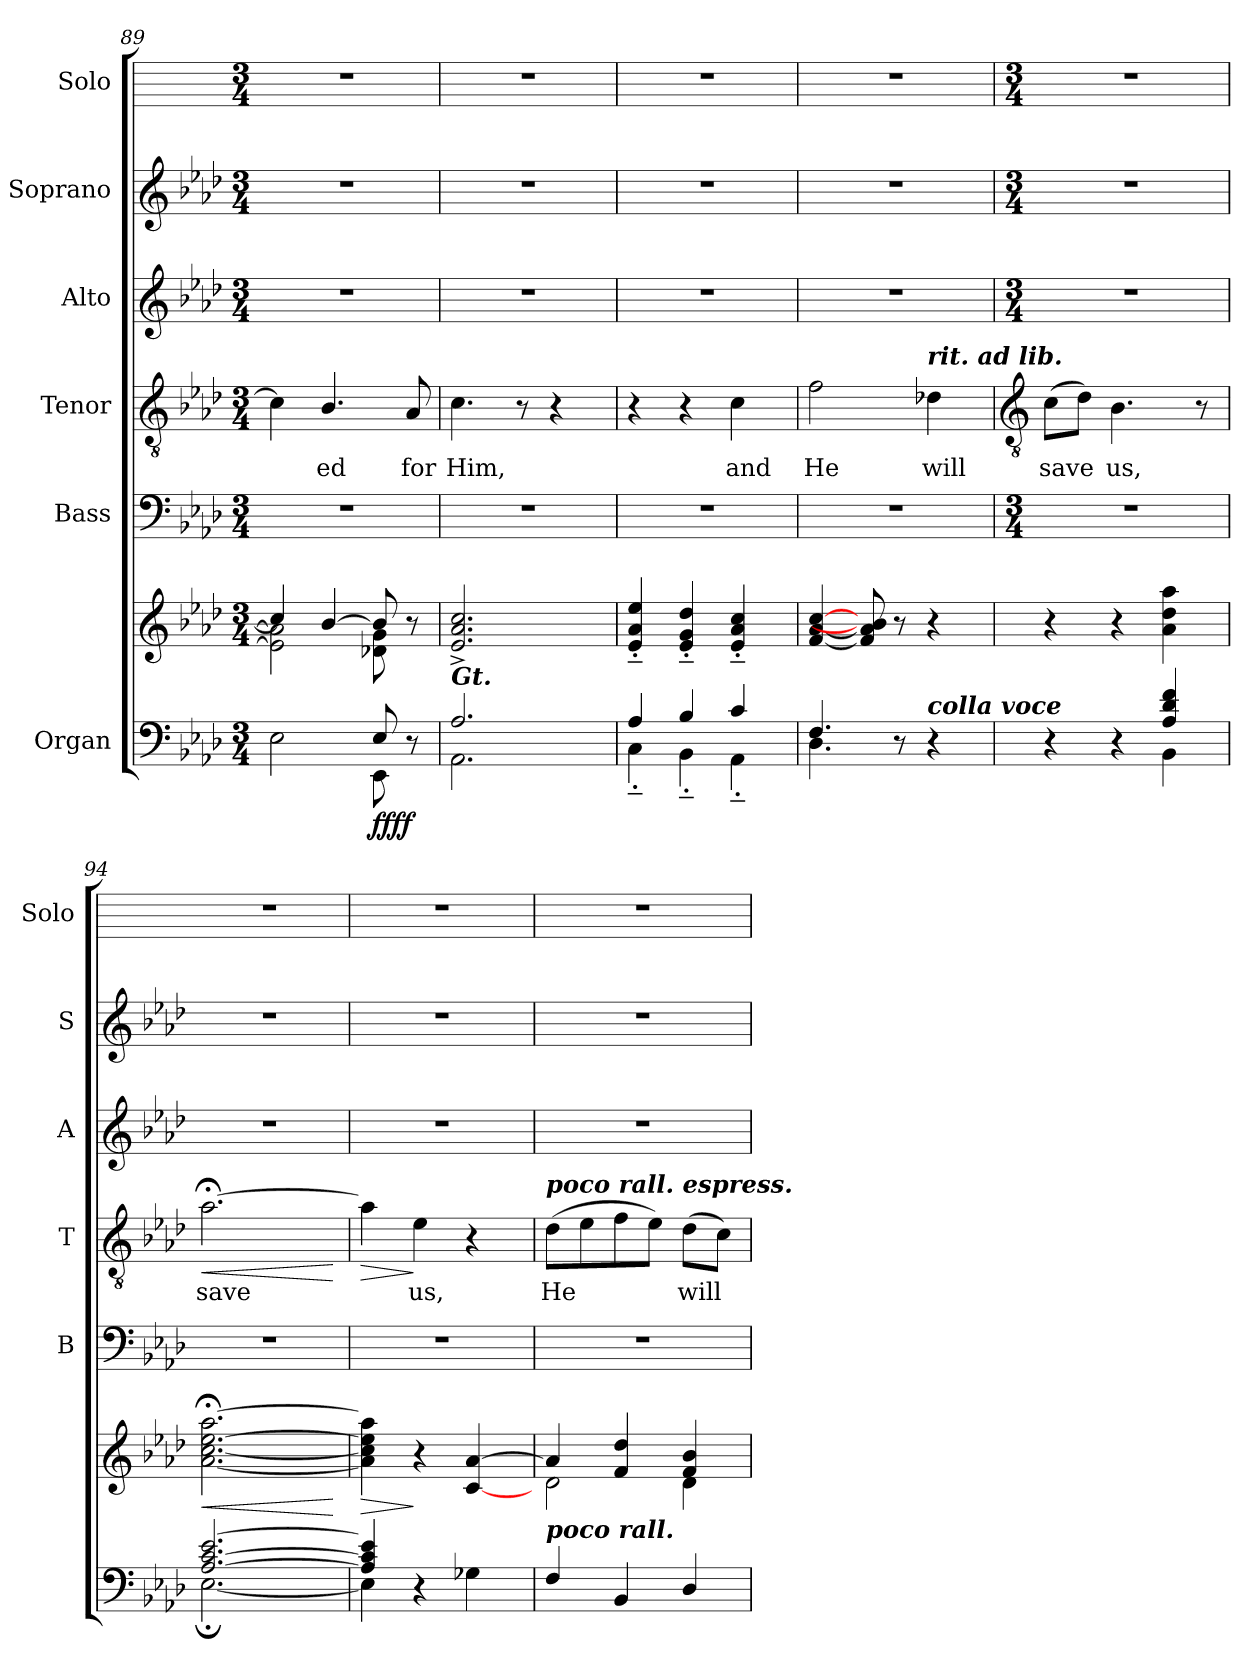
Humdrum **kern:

**kern	**kern	**dynam	**kern	**kern	**text	**dynam	**kern	**kern	**kern
*part6	*part6	*part6	*part5	*part4	*part4	*part4	*part3	*part2	*part1
*staff7	*staff6	*staff6/7	*staff5	*staff4	*staff4	*staff4	*staff3	*staff2	*staff1
*I"Organ	*	*	*I"Bass	*I"Tenor	*	*	*I"Alto	*I"Soprano	*I"Solo
*	*	*	*I'B	*I'T	*	*	*I'A	*I'S	*I'Solo
*clefF4	*clefG2	*	*clefF4	*clefGv2	*	*	*clefG2	*clefG2	*
*k[b-e-a-d-]	*k[b-e-a-d-]	*	*k[b-e-a-d-]	*k[b-e-a-d-]	*	*	*k[b-e-a-d-]	*k[b-e-a-d-]	*
*A-:	*A-:	*	*A-:	*A-:	*	*	*A-:	*A-:	*
*M3/4	*M3/4	*	*M3/4	*M3/4	*	*	*M3/4	*M3/4	*M3/4
=89	=89	=89	=89	=89	=89	=89	=89	=89	=89
*^	*^	*	*	*	*	*	*	*	*
2ryy	2E-\	4cc/]	2e-\] 2a-\]	.	2.r	4c]	.	.	2.r	2.r	2.r
!	!	!	!	!	!	!	!LO:LY:b	!	!	!	!
.	.	[4b-/	.	.	.	4.B-/	ed	.	.	.	.
!	!	!	!	!LO:DY:b=2	!	!	!	!	!	!	!
!	!	!	!	!LO:DY:n=1:b=2	!	!	!	!	!	!	!
!	!	!	!	!LO:DY:n=2:b	!	!	!	!	!	!	!
!	!	!	!	!LO:DY:n=3:b	!	!	!	!	!	!	!
8E-/	8EE-\	8b-/]	8d-X\ 8g\	f f f f	.	.	.	.	.	.	.
!	!	!	!	!	!	!	!LO:LY:b	!	!	!	!
8ryy	8r	8r	8ryy	.	.	8A-	for	.	.	.	.
=90	=90	=90	=90	=90	=90	=90	=90	=90	=90	=90	=90
!LO:TX:a:Bi:t=Gt.	!	!	!	!	!	!	!	!	!	!	!
!	!	!	!	!	!	!	!LO:LY:b	!	!	!	!
2.A-/	2.AA-\	2.e-/^ 2.a-/^ 2.cc/^	2ryy	.	2.r	4.c	Him,	.	2.r	2.r	2.r
.	.	.	.	.	.	8r	.	.	.	.	.
.	.	.	8ryy	.	.	4r	.	.	.	.	.
.	.	.	8ryy	.	.	.	.	.	.	.	.
=91	=91	=91	=91	=91	=91	=91	=91	=91	=91	=91	=91
4A-/	4C'~\	4e-/'~ 4a-/'~ 4ee-/'~	2ryy	.	2.r	4r	.	.	2.r	2.r	2.r
4B-/	4BB-'~\	4e-/'~ 4g/'~ 4dd-/'~	.	.	.	4r	.	.	.	.	.
!	!	!	!	!	!	!	!LO:LY:b	!	!	!	!
4c/	4AA-'~\	4e-/'~ 4a-/'~ 4cc/'~	8ryy	.	.	4c	and	.	.	.	.
.	.	.	8ryy	.	.	.	.	.	.	.	.
=92	=92	=92	=92	=92	=92	=92	=92	=92	=92	=92	=92
!	!	!	!	!	!	!	!LO:LY:b	!	!	!	!
4.F/	4.D-\	[4f/ [4a-/ [4cc/	2ryy	.	2.r	2f	He	.	2.r	2.r	2.r
.	.	8f/] 8a-/] 8b-/]	.	.	.	.	.	.	.	.	.
4.ryy	8r	8r	.	.	.	.	.	.	.	.	.
!	!	!	!	!	!	!LO:TX:a:Bi:t=rit. ad lib.	!	!	!	!	!
!	!LO:TX:a:Bi:t=colla voce	!	!	!	!	!	!	!	!	!	!
!	!	!	!	!	!	!	!LO:LY:b	!	!	!	!
.	4r	4r	8ryy	.	.	4d-X	will	.	.	.	.
.	.	.	8ryy	.	.	.	.	.	.	.	.
!!LO:LB:g=z
=93	=93	=93	=93	=93	=93	=93	=93	=93	=93	=93	=93
*	*	*	*	*	*	*clefGv2	*	*	*	*	*
*	*	*	*	*	*M3/4	*	*	*	*M3/4	*M3/4	*M3/4
!	!	!	!	!	!	!	!LO:LY:b	!	!	!	!
2ryy	4r	4r	2ryy	.	2.r	(>8cL	save	.	2.r	2.r	2.r
.	.	.	.	.	.	8d-J)	.	.	.	.	.
!	!	!	!	!	!	!	!LO:LY:b	!	!	!	!
.	4r	4r	.	.	.	4.B-	us,	.	.	.	.
4A-/ 4d-/ 4f/	4BB-\	4a- 4dd- 4aa-	8ryy	.	.	.	.	.	.	.	.
.	.	.	8ryy	.	.	8r	.	.	.	.	.
=94	=94	=94	=94	=94	=94	=94	=94	=94	=94	=94	=94
!	!	!	!	!LO:HP:b	!	!	!LO:LY:b	!LO:HP:b	!	!	!
[2.A-/ [2.c/ [2.e-/	[2.E-;\	[2.a-;< [2.cc;< [2.ee-;< [2.aa-;<	2ryy	<	2.r	[2.a-;<	save	<	2.r	2.r	2.r
.	.	.	8ryy	.	.	.	.	.	.	.	.
.	.	.	8ryy	.	.	.	.	.	.	.	.
*v	*v	*	*	*	*	*	*	*	*	*	*
*	*v	*v	*	*	*	*	*	*	*	*
.	.	[	.	.	.	[	.	.	.
=95	=95	=95	=95	=95	=95	=95	=95	=95	=95
*^	*	*	*	*	*	*	*	*	*
!	!	!	!LO:HP:b	!	!	!	!LO:HP:b	!	!	!
*	*	*^	*	*	*	*	*	*	*	*
4A-/] 4c/] 4e-/]	4E-\]	4a-] 4cc] 4ee-] 4aa-]	2ryy	>	2.r	4a-]	.	>	2.r	2.r	2.r
!	!	!	!	!	!	!	!LO:LY:b	!	!	!	!
2ryy	4r	4r	.	]	.	4e-	us,	]	.	.	.
.	4G-X\	[4c [4a-	8ryy	.	.	4r	.	.	.	.	.
.	.	.	8ryy	.	.	.	.	.	.	.	.
=96	=96	=96	=96	=96	=96	=96	=96	=96	=96	=96	=96
!	!	!	!	!	!	!LO:TX:a:Bi:t=poco rall. espress.	!	!	!	!	!
!LO:TX:a:Bi:t=poco rall.	!	!	!	!	!	!	!	!	!	!	!
!	!	!	!	!	!	!	!LO:LY:b	!	!	!	!
4F/	2.ryy	4a-]	2d-\	.	2.r	(>8d-L	He	.	2.r	2.r	2.r
.	.	.	.	.	.	8e-	.	.	.	.	.
4BB-/	.	4f 4dd-	.	.	.	8f	.	.	.	.	.
.	.	.	.	.	.	8e-J)	.	.	.	.	.
!	!	!	!	!	!	!	!LO:LY:b	!	!	!	!
4D-/	.	4f 4b-	4d-\	.	.	(>8d-L	will	.	.	.	.
.	.	.	.	.	.	8cJ)	.	.	.	.	.
*v	*v	*	*	*	*	*	*	*	*	*	*
*	*v	*v	*	*	*	*	*	*	*	*
=	=	=	=	=	=	=	=	=	=
*-	*-	*-	*-	*-	*-	*-	*-	*-	*-
